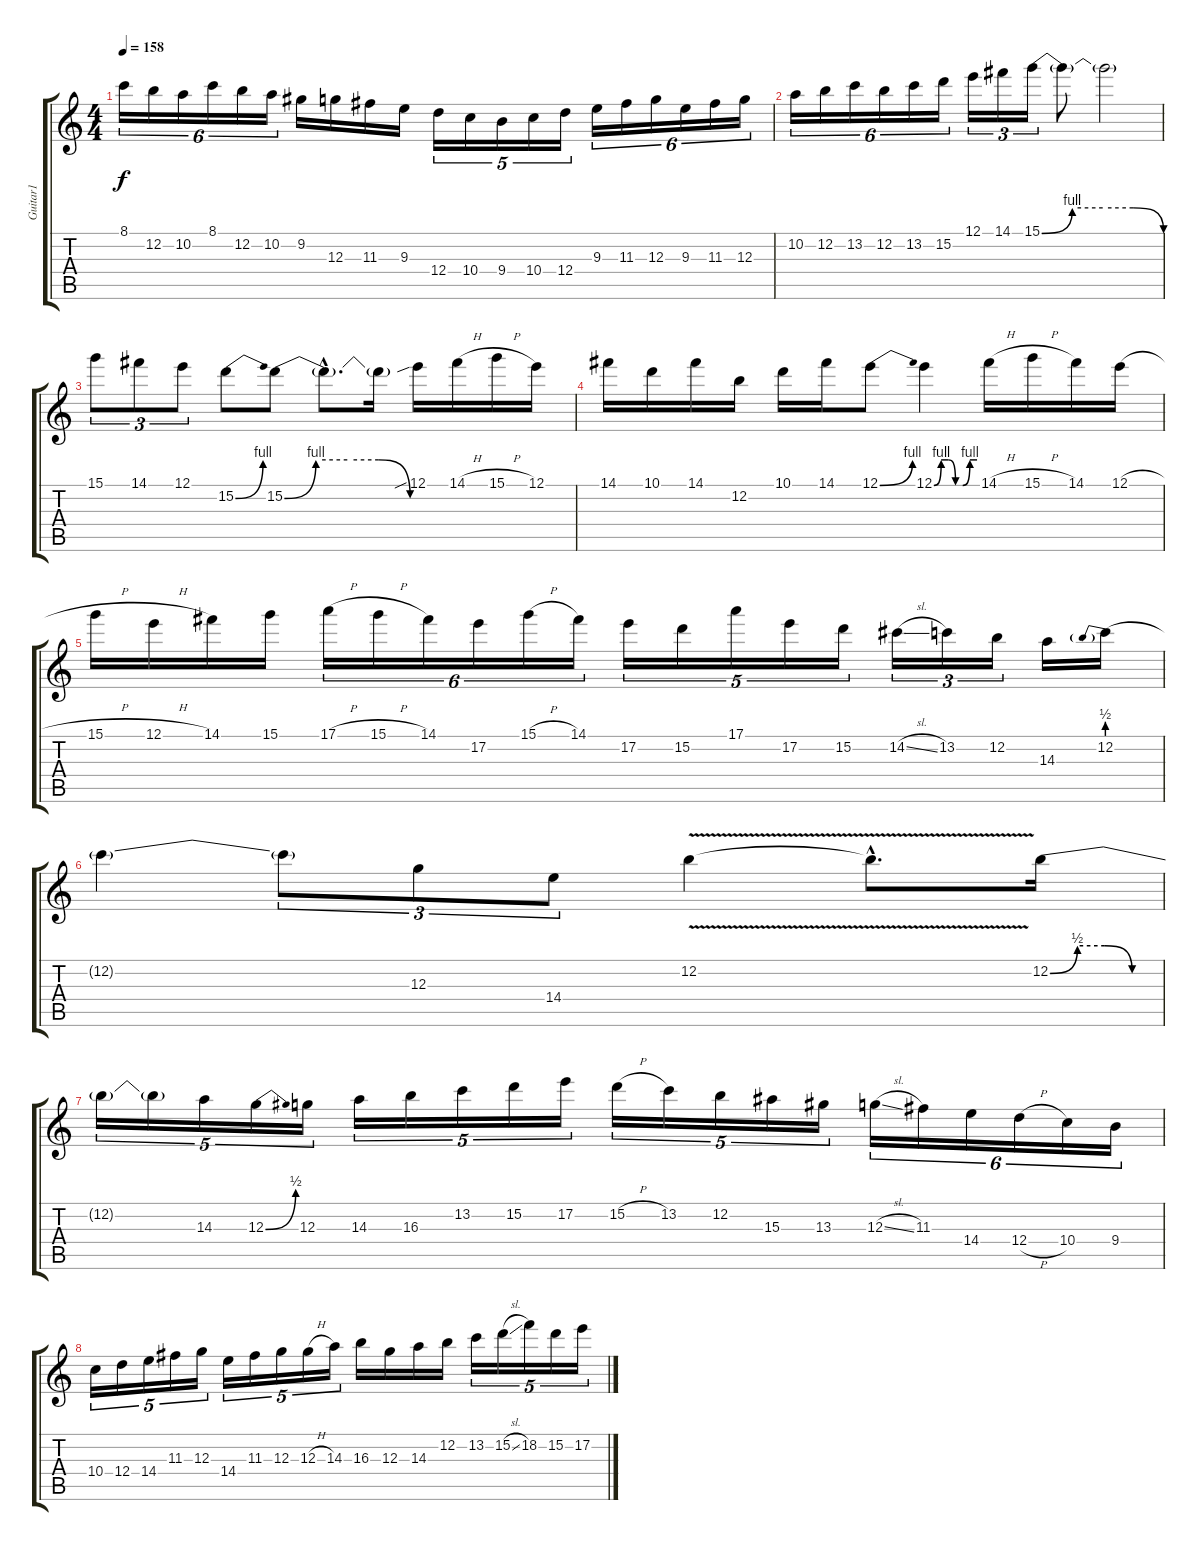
\track ("Guitar1" "Guitar1") {instrument distortionguitar}
\staff {score tabs}
\tuning (E4 B3 G3 D3 A2 E2) {hide}
\ts (4 4)
\tempo 158
\clef g2
\ks c
8.1.16{tu (6 4) dy f} 12.2.16{tu (6 4)} 10.2.16{tu (6 4)} 8.1.16{tu (6 4)} 12.2.16{tu (6 4)} 10.2.16{tu (6 4)} 9.2.16 12.3.16 11.3.16 9.3.16 12.4.16{tu (5 4)} 10.4.16{tu (5 4)} 9.4.16{tu (5 4)} 10.4.16{tu (5 4)} 12.4.16{tu (5 4)} 9.3.16{tu (6 4)} 11.3.16{tu (6 4)} 12.3.16{tu (6 4)} 9.3.16{tu (6 4)} 11.3.16{tu (6 4)} 12.3.16{tu (6 4)} |
10.2.16{tu (6 4)} 12.2.16{tu (6 4)} 13.2.16{tu (6 4)} 12.2.16{tu (6 4)} 13.2.16{tu (6 4)} 15.2.16{tu (6 4)} 12.1.16{tu (3 2)} 14.1.16{tu (3 2)} 15.1{be (custom 0 0 15 4 30 4 45 4 60 0)}.16{tu (3 2)} 15.1{t}.8 15.1{t}.2 |
15.1.8{tu (3 2)} 14.1.8{tu (3 2)} 12.1.8{tu (3 2)} 15.2{be (bend 0 0 60 4)}.8 15.2{be (custom 0 0 15 4 30 4 45 4 60 0)}.8 15.2{hac t}.8{d} 15.2{t}.16 12.1{sib}.16 14.1{h}.16 15.1{h}.16 12.1.16 |
14.1.16 10.1.16 14.1.16 12.2.16 10.1.16 14.1.16 12.1{be (bend 0 0 60 4)}.8 12.1{be (custom 0 0 10 4 20 4 30 0 40 0 50 4 60 4)}.4 14.1{h}.16 15.1{h}.16 14.1.16 12.1{h}.16 |
15.1{h}.16 12.1{h}.16 14.1.16 15.1.16 17.1{h}.16{tu (6 4)} 15.1{h}.16{tu (6 4)} 14.1.16{tu (6 4)} 17.2.16{tu (6 4)} 15.1{h}.16{tu (6 4)} 14.1.16{tu (6 4)} 17.2.16{tu (5 4)} 15.2.16{tu (5 4)} 17.1.16{tu (5 4)} 17.2.16{tu (5 4)} 15.2.16{tu (5 4)} 14.2{sl}.16{tu (3 2)} 13.2.16{tu (3 2)} 12.2.16{tu (3 2)} 14.3.16 12.2{be (prebend 0 2 60 2)}.16 |
12.2{t}.4 12.2{t}.8{tu (3 2)} 12.3.8{tu (3 2)} 14.4.8{tu (3 2)} 12.2{v}.4 12.2{hac t}.8{d} 12.2{be (custom 0 0 15 2 30 2 45 0 60 0)}.16 |
12.2{t}.16{tu (5 4)} 12.2{t}.16{tu (5 4)} 14.3.16{tu (5 4)} 12.3{be (bend 0 0 60 2)}.16{tu (5 4)} 12.3.16{tu (5 4)} 14.3.16{tu (5 4)} 16.3.16{tu (5 4)} 13.2.16{tu (5 4)} 15.2.16{tu (5 4)} 17.2.16{tu (5 4)} 15.2{h}.16{tu (5 4)} 13.2.16{tu (5 4)} 12.2.16{tu (5 4)} 15.3.16{tu (5 4)} 13.3.16{tu (5 4)} 12.3{sl}.16{tu (6 4)} 11.3.16{tu (6 4)} 14.4.16{tu (6 4)} 12.4{h}.16{tu (6 4)} 10.4.16{tu (6 4)} 9.4.16{tu (6 4)} |
10.4.16{tu (5 4)} 12.4.16{tu (5 4)} 14.4.16{tu (5 4)} 11.3.16{tu (5 4)} 12.3.16{tu (5 4)} 14.4.16{tu (5 4)} 11.3.16{tu (5 4)} 12.3.16{tu (5 4)} 12.3{h}.16{tu (5 4)} 14.3.16{tu (5 4)} 16.3.16 12.3.16 14.3.16 12.2.16 13.2.16{tu (5 4)} 15.2{sl}.16{tu (5 4)} 18.2.16{tu (5 4)} 15.2.16{tu (5 4)} 17.2.16{tu (5 4)}
